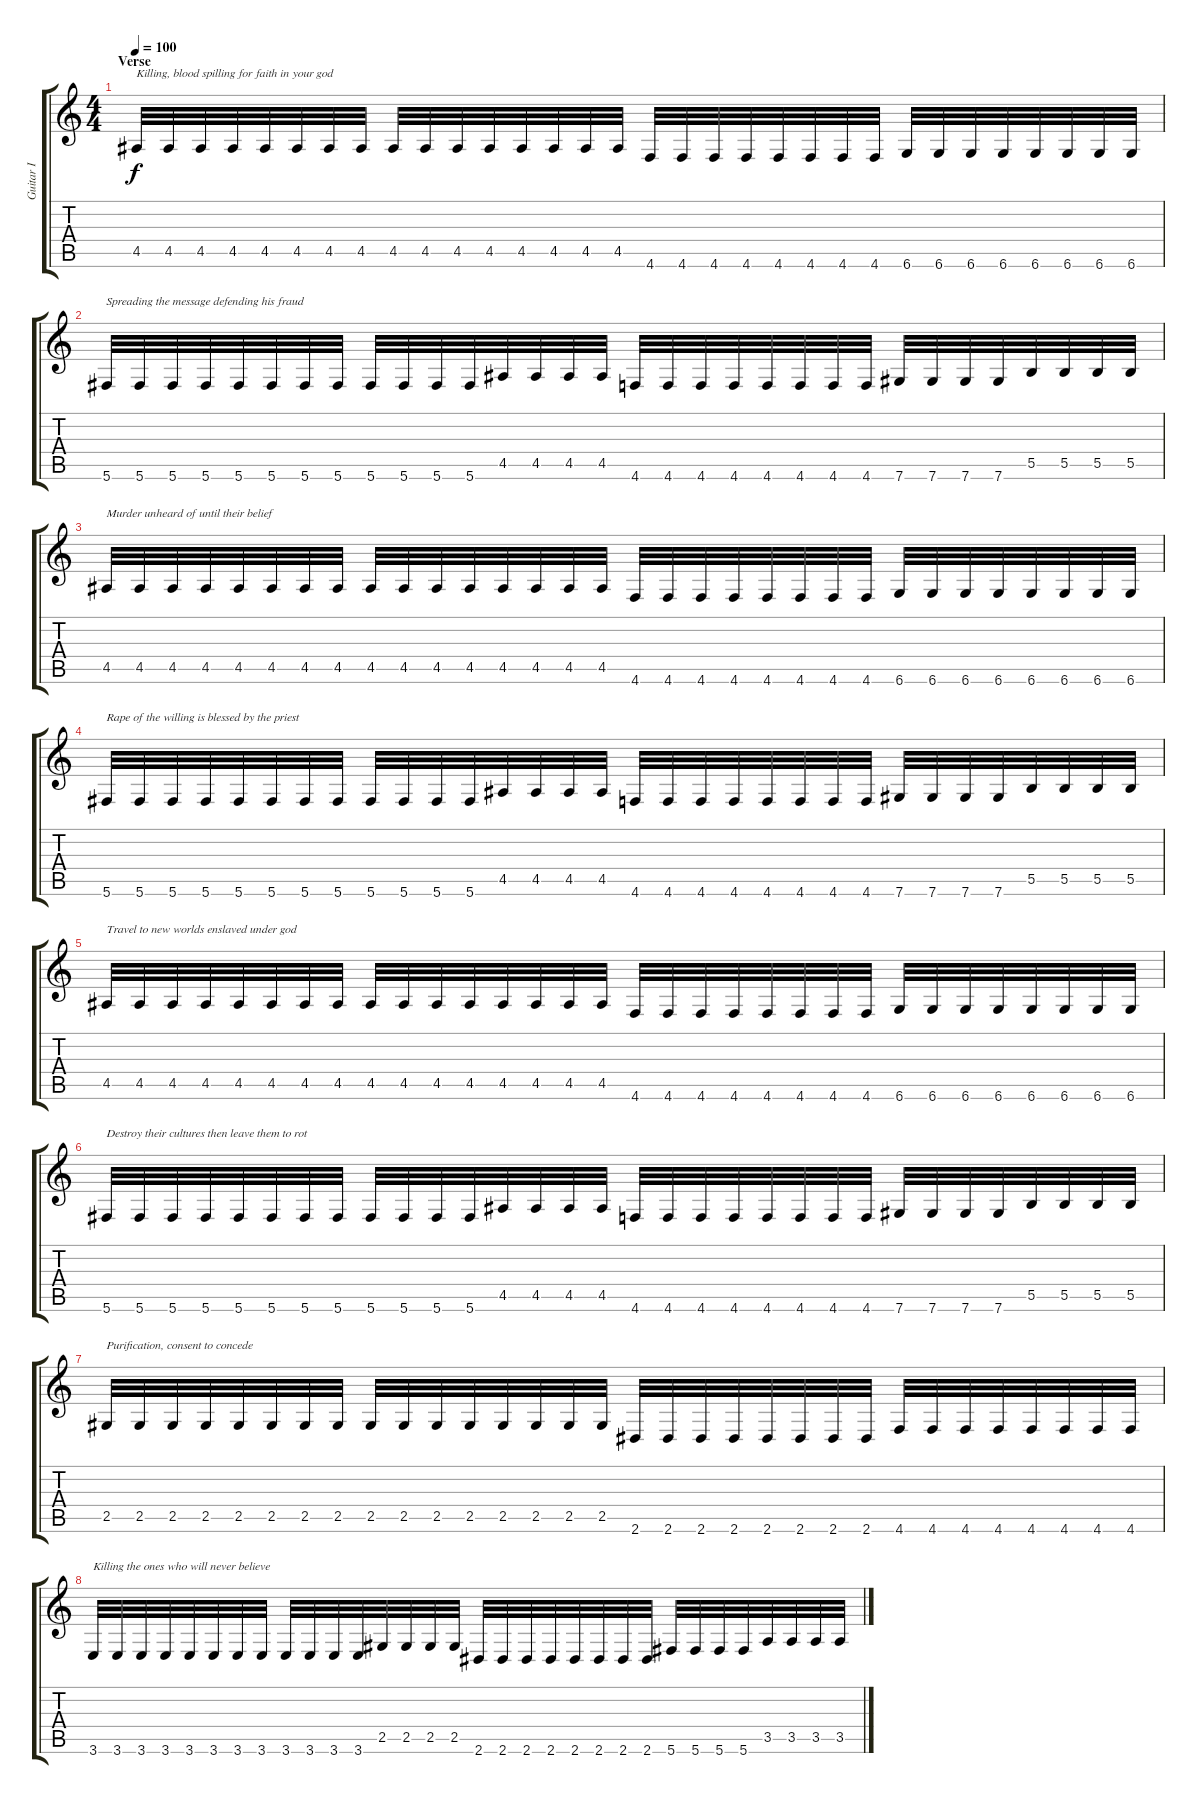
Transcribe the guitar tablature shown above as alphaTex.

\track ("Guitar I" "Guitar I") {instrument distortionguitar}
\staff {score tabs}
\tuning (Db4 Ab3 E3 B2 Gb2 Db2) {hide}
\ts (4 4)
\section ("" "Verse")
\tempo 100
\clef g2
\ks c
4.5.32{txt "Killing, blood spilling for faith in your god" dy f} 4.5.32 4.5.32 4.5.32 4.5.32 4.5.32 4.5.32 4.5.32 4.5.32 4.5.32 4.5.32 4.5.32 4.5.32 4.5.32 4.5.32 4.5.32 4.6.32 4.6.32 4.6.32 4.6.32 4.6.32 4.6.32 4.6.32 4.6.32 6.6.32 6.6.32 6.6.32 6.6.32 6.6.32 6.6.32 6.6.32 6.6.32 |
5.6.32{txt "Spreading the message defending his fraud"} 5.6.32 5.6.32 5.6.32 5.6.32 5.6.32 5.6.32 5.6.32 5.6.32 5.6.32 5.6.32 5.6.32 4.5.32 4.5.32 4.5.32 4.5.32 4.6.32 4.6.32 4.6.32 4.6.32 4.6.32 4.6.32 4.6.32 4.6.32 7.6.32 7.6.32 7.6.32 7.6.32 5.5.32 5.5.32 5.5.32 5.5.32 |
4.5.32{txt "Murder unheard of until their belief"} 4.5.32 4.5.32 4.5.32 4.5.32 4.5.32 4.5.32 4.5.32 4.5.32 4.5.32 4.5.32 4.5.32 4.5.32 4.5.32 4.5.32 4.5.32 4.6.32 4.6.32 4.6.32 4.6.32 4.6.32 4.6.32 4.6.32 4.6.32 6.6.32 6.6.32 6.6.32 6.6.32 6.6.32 6.6.32 6.6.32 6.6.32 |
5.6.32{txt "Rape of the willing is blessed by the priest"} 5.6.32 5.6.32 5.6.32 5.6.32 5.6.32 5.6.32 5.6.32 5.6.32 5.6.32 5.6.32 5.6.32 4.5.32 4.5.32 4.5.32 4.5.32 4.6.32 4.6.32 4.6.32 4.6.32 4.6.32 4.6.32 4.6.32 4.6.32 7.6.32 7.6.32 7.6.32 7.6.32 5.5.32 5.5.32 5.5.32 5.5.32 |
4.5.32{txt "Travel to new worlds enslaved under god"} 4.5.32 4.5.32 4.5.32 4.5.32 4.5.32 4.5.32 4.5.32 4.5.32 4.5.32 4.5.32 4.5.32 4.5.32 4.5.32 4.5.32 4.5.32 4.6.32 4.6.32 4.6.32 4.6.32 4.6.32 4.6.32 4.6.32 4.6.32 6.6.32 6.6.32 6.6.32 6.6.32 6.6.32 6.6.32 6.6.32 6.6.32 |
5.6.32{txt "Destroy their cultures then leave them to rot"} 5.6.32 5.6.32 5.6.32 5.6.32 5.6.32 5.6.32 5.6.32 5.6.32 5.6.32 5.6.32 5.6.32 4.5.32 4.5.32 4.5.32 4.5.32 4.6.32 4.6.32 4.6.32 4.6.32 4.6.32 4.6.32 4.6.32 4.6.32 7.6.32 7.6.32 7.6.32 7.6.32 5.5.32 5.5.32 5.5.32 5.5.32 |
2.5.32{txt "Purification, consent to concede"} 2.5.32 2.5.32 2.5.32 2.5.32 2.5.32 2.5.32 2.5.32 2.5.32 2.5.32 2.5.32 2.5.32 2.5.32 2.5.32 2.5.32 2.5.32 2.6.32 2.6.32 2.6.32 2.6.32 2.6.32 2.6.32 2.6.32 2.6.32 4.6.32 4.6.32 4.6.32 4.6.32 4.6.32 4.6.32 4.6.32 4.6.32 |
3.6.32{txt "Killing the ones who will never believe"} 3.6.32 3.6.32 3.6.32 3.6.32 3.6.32 3.6.32 3.6.32 3.6.32 3.6.32 3.6.32 3.6.32 2.5.32 2.5.32 2.5.32 2.5.32 2.6.32 2.6.32 2.6.32 2.6.32 2.6.32 2.6.32 2.6.32 2.6.32 5.6.32 5.6.32 5.6.32 5.6.32 3.5.32 3.5.32 3.5.32 3.5.32
